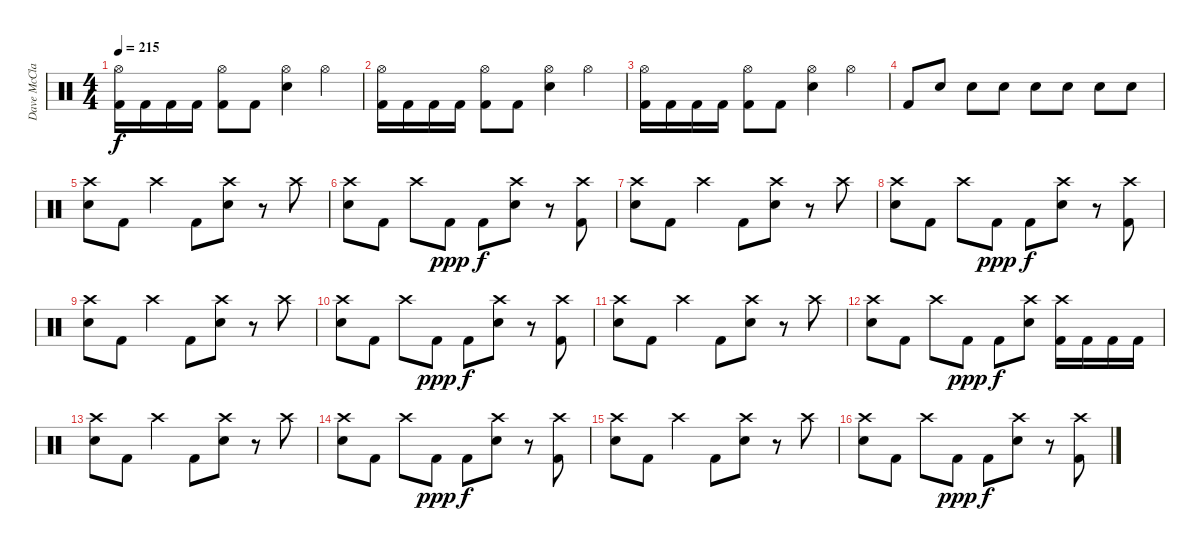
\track ("Dave McClain" "Dave McCla") {instrument percussion}
\staff {score}
\articulation defaults
\ts (4 4)
\tempo 215
\clef neutral
\ks c
("Kick (hit) 2" "Hi-Hat (open)").16{dy f} "Kick (hit) 2".16 "Kick (hit) 2".16 "Kick (hit) 2".16 ("Kick (hit) 2" "Hi-Hat (open)").8 "Kick (hit) 2".8 ("Hi-Hat (open)" "Electric Snare (hit)").4 "Hi-Hat (open)".4 |
("Kick (hit) 2" "Hi-Hat (open)").16 "Kick (hit) 2".16 "Kick (hit) 2".16 "Kick (hit) 2".16 ("Kick (hit) 2" "Hi-Hat (open)").8 "Kick (hit) 2".8 ("Hi-Hat (open)" "Electric Snare (hit)").4 "Hi-Hat (open)".4 |
("Kick (hit) 2" "Hi-Hat (open)").16 "Kick (hit) 2".16 "Kick (hit) 2".16 "Kick (hit) 2".16 ("Kick (hit) 2" "Hi-Hat (open)").8 "Kick (hit) 2".8 ("Hi-Hat (open)" "Electric Snare (hit)").4 "Hi-Hat (open)".4 |
"Kick (hit) 2".8 "Electric Snare (hit)".8 "Electric Snare (hit)".8 "Electric Snare (hit)".8 "Electric Snare (hit)".8 "Electric Snare (hit)".8 "Electric Snare (hit)".8 "Electric Snare (hit)".8 |
("Crash high (hit)" "Electric Snare (hit)").8 "Kick (hit) 2".8 "Crash high (hit)".4 "Kick (hit) 2".8 ("Crash high (hit)" "Electric Snare (hit)").8 r.8 "Crash high (hit)".8 |
("Crash high (hit)" "Electric Snare (hit)").8 "Kick (hit) 2".8 "Crash high (hit)".8 "Kick (hit) 2".8{dy ppp} "Kick (hit) 2".8{dy f} ("Crash high (hit)" "Electric Snare (hit)").8 r.8 ("Crash high (hit)" "Kick (hit) 2").8 |
("Crash high (hit)" "Electric Snare (hit)").8 "Kick (hit) 2".8 "Crash high (hit)".4 "Kick (hit) 2".8 ("Crash high (hit)" "Electric Snare (hit)").8 r.8 "Crash high (hit)".8 |
("Crash high (hit)" "Electric Snare (hit)").8 "Kick (hit) 2".8 "Crash high (hit)".8 "Kick (hit) 2".8{dy ppp} "Kick (hit) 2".8{dy f} ("Crash high (hit)" "Electric Snare (hit)").8 r.8 ("Crash high (hit)" "Kick (hit) 2").8 |
("Crash high (hit)" "Electric Snare (hit)").8 "Kick (hit) 2".8 "Crash high (hit)".4 "Kick (hit) 2".8 ("Crash high (hit)" "Electric Snare (hit)").8 r.8 "Crash high (hit)".8 |
("Crash high (hit)" "Electric Snare (hit)").8 "Kick (hit) 2".8 "Crash high (hit)".8 "Kick (hit) 2".8{dy ppp} "Kick (hit) 2".8{dy f} ("Crash high (hit)" "Electric Snare (hit)").8 r.8 ("Crash high (hit)" "Kick (hit) 2").8 |
("Crash high (hit)" "Electric Snare (hit)").8 "Kick (hit) 2".8 "Crash high (hit)".4 "Kick (hit) 2".8 ("Crash high (hit)" "Electric Snare (hit)").8 r.8 "Crash high (hit)".8 |
("Crash high (hit)" "Electric Snare (hit)").8 "Kick (hit) 2".8 "Crash high (hit)".8 "Kick (hit) 2".8{dy ppp} "Kick (hit) 2".8{dy f} ("Crash high (hit)" "Electric Snare (hit)").8 ("Kick (hit) 2" "Crash high (hit)").16 "Kick (hit) 2".16 "Kick (hit) 2".16 "Kick (hit) 2".16 |
("Crash high (hit)" "Electric Snare (hit)").8 "Kick (hit) 2".8 "Crash high (hit)".4 "Kick (hit) 2".8 ("Crash high (hit)" "Electric Snare (hit)").8 r.8 "Crash high (hit)".8 |
("Crash high (hit)" "Electric Snare (hit)").8 "Kick (hit) 2".8 "Crash high (hit)".8 "Kick (hit) 2".8{dy ppp} "Kick (hit) 2".8{dy f} ("Crash high (hit)" "Electric Snare (hit)").8 r.8 ("Crash high (hit)" "Kick (hit) 2").8 |
("Crash high (hit)" "Electric Snare (hit)").8 "Kick (hit) 2".8 "Crash high (hit)".4 "Kick (hit) 2".8 ("Crash high (hit)" "Electric Snare (hit)").8 r.8 "Crash high (hit)".8 |
("Crash high (hit)" "Electric Snare (hit)").8 "Kick (hit) 2".8 "Crash high (hit)".8 "Kick (hit) 2".8{dy ppp} "Kick (hit) 2".8{dy f} ("Crash high (hit)" "Electric Snare (hit)").8 r.8 ("Crash high (hit)" "Kick (hit) 2").8
